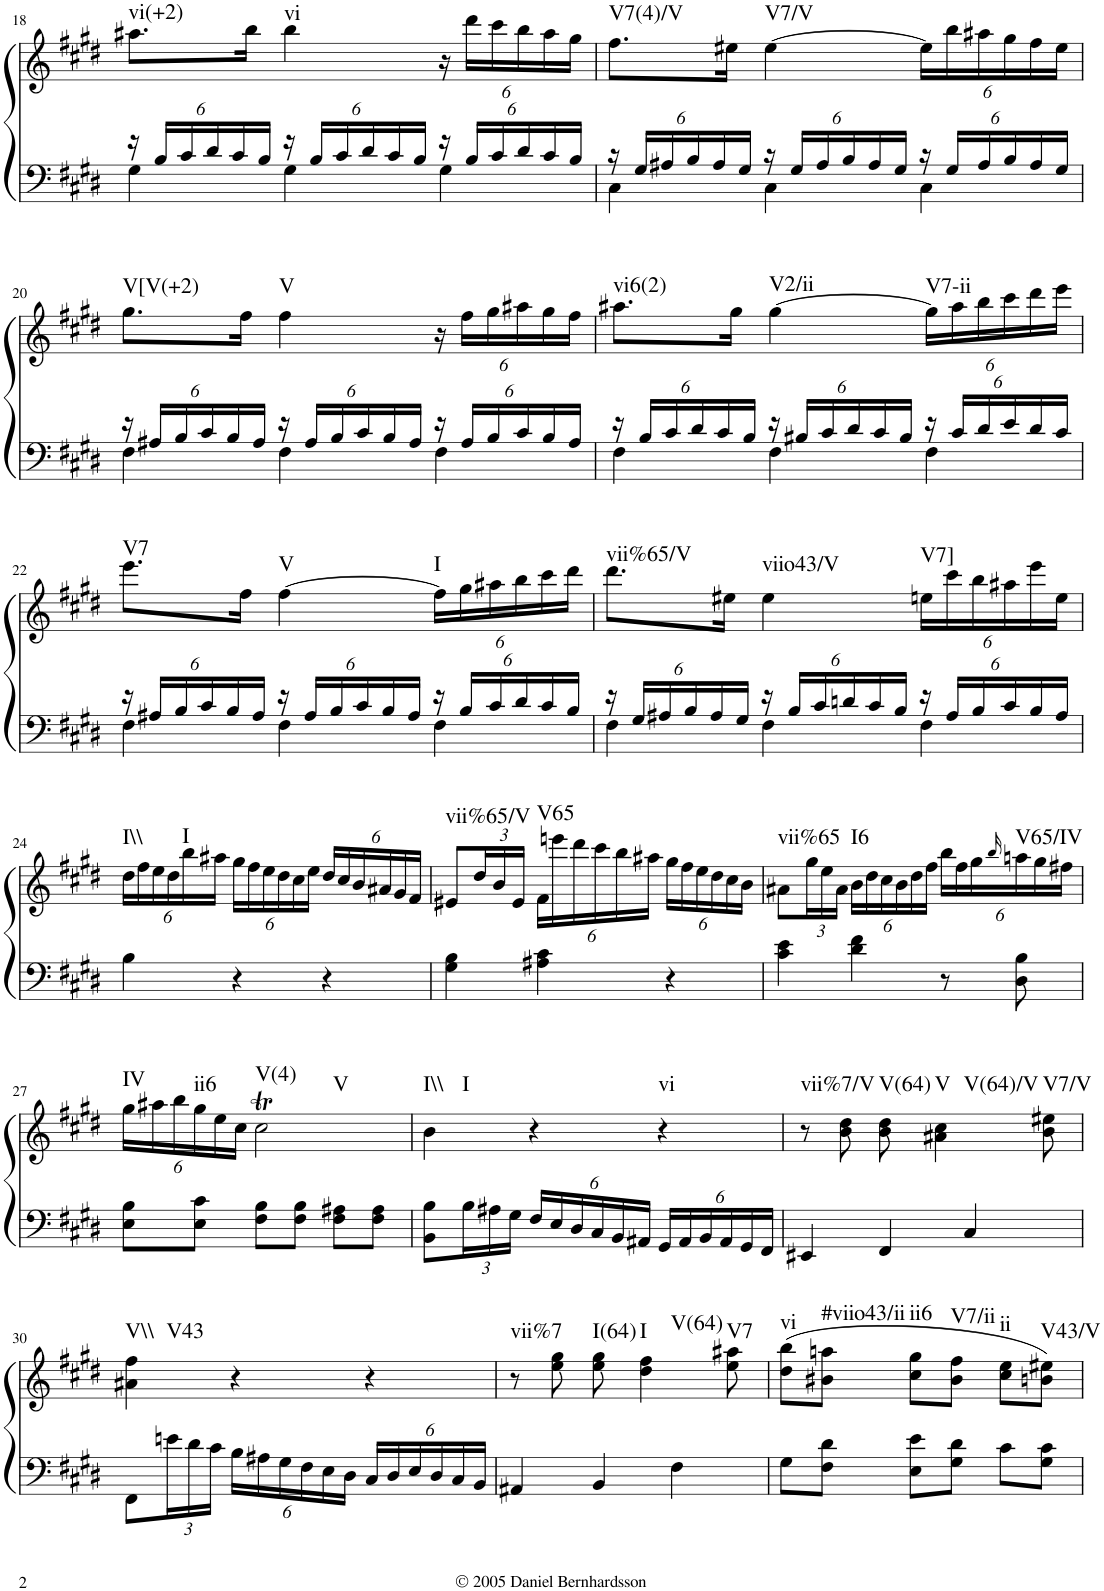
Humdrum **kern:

**kern	**kern	**harte
*part1	*part1	*part1
*staff2	*staff1	*
*I"Piano	*	*
*I'Pno.	*	*
!!LO:PB:g=z
*clefF4	*clefG2	*
*k[f#c#g#d#]	*k[f#c#g#d#]	*
*E:	*E:	*
*M3/4	*M3/4	*
*Xbrackettup	*	*
=18	=18	=18
*^	*	*
!	!	!	!LO:H:kt=vi(+2)
24r	4G#\	8.aa#X\L	N
24B/LL	.	.	.
24c#/	.	.	.
24d#/	.	.	.
24c#/	.	.	.
.	.	16bb\Jk	.
24B/JJ	.	.	.
!	!	!	!LO:H:kt=vi
24r	4G#\	4bb\	N
24B/LL	.	.	.
24c#/	.	.	.
24d#/	.	.	.
24c#/	.	.	.
24B/JJ	.	.	.
*	*	*Xbrackettup	*
24r	4G#\	24r	.
24B/LL	.	24ddd#\LL	.
24c#/	.	24ccc#\	.
24d#/	.	24bb\	.
24c#/	.	24aa#\	.
24B/JJ	.	24gg#\JJ	.
=19	=19	=19	=19
!	!	!	!LO:H:kt=V7(4)/V
24r	4C#\	8.ff#\L	N
24G#/LL	.	.	.
24A#X/	.	.	.
24B/	.	.	.
24A#/	.	.	.
.	.	16ee#X\Jk	.
24G#/JJ	.	.	.
!	!	!	!LO:H:kt=V7/V
24r	4C#\	[>4ee#\	N
24G#/LL	.	.	.
24A#/	.	.	.
24B/	.	.	.
24A#/	.	.	.
24G#/JJ	.	.	.
24r	4C#\	24ee#\LL]	.
24G#/LL	.	24bb\	.
24A#/	.	24aa#X\	.
24B/	.	24gg#\	.
24A#/	.	24ff#\	.
24G#/JJ	.	24ee#\JJ	.
!!LO:LB:g=z
=20	=20	=20	=20
!	!	!	!LO:H:kt=V[V(+2)
24r	4F#\	8.gg#\L	N
24A#X/LL	.	.	.
24B/	.	.	.
24c#/	.	.	.
24B/	.	.	.
.	.	16ff#\Jk	.
24A#/JJ	.	.	.
!	!	!	!LO:H:kt=V
24r	4F#\	4ff#\	N
24A#/LL	.	.	.
24B/	.	.	.
24c#/	.	.	.
24B/	.	.	.
24A#/JJ	.	.	.
24r	4F#\	24r	.
24A#/LL	.	24ff#\LL	.
24B/	.	24gg#\	.
24c#/	.	24aa#X\	.
24B/	.	24gg#\	.
24A#/JJ	.	24ff#\JJ	.
=21	=21	=21	=21
!	!	!	!LO:H:kt=vi6(2)
24r	4F#\	8.aa#X\L	N
24B/LL	.	.	.
24c#/	.	.	.
24d#/	.	.	.
24c#/	.	.	.
.	.	16gg#\Jk	.
24B/JJ	.	.	.
!	!	!	!LO:H:kt=V2/ii
24r	4F#\	[>4gg#\	N
24B#X/LL	.	.	.
24c#/	.	.	.
24d#/	.	.	.
24c#/	.	.	.
24B#/JJ	.	.	.
!	!	!	!LO:H:kt=V7-ii
24r	4F#\	24gg#\LL]	N
24c#/LL	.	24aa#\	.
24d#/	.	24bb\	.
24e/	.	24ccc#\	.
24d#/	.	24ddd#\	.
24c#/JJ	.	24eee\JJ	.
!!LO:LB:g=z
=22	=22	=22	=22
!	!	!	!LO:H:kt=V7
24r	4F#\	8.eee\L	N
24A#X/LL	.	.	.
24B/	.	.	.
24c#/	.	.	.
24B/	.	.	.
.	.	16ff#\Jk	.
24A#/JJ	.	.	.
!	!	!	!LO:H:kt=V
24r	4F#\	[>4ff#\	N
24A#/LL	.	.	.
24B/	.	.	.
24c#/	.	.	.
24B/	.	.	.
24A#/JJ	.	.	.
!	!	!	!LO:H:kt=I
24r	4F#\	24ff#\LL]	N
24B/LL	.	24gg#\	.
24c#/	.	24aa#X\	.
24d#/	.	24bb\	.
24c#/	.	24ccc#\	.
24B/JJ	.	24ddd#\JJ	.
=23	=23	=23	=23
!	!	!	!LO:H:kt=vii%65/V
24r	4F#\	8.ddd#\L	N
24G#/LL	.	.	.
24A#X/	.	.	.
24B/	.	.	.
24A#/	.	.	.
.	.	16ee#X\Jk	.
24G#/JJ	.	.	.
!	!	!	!LO:H:kt=viio43/V
24r	4F#\	4ee#\	N
24B/LL	.	.	.
24c#/	.	.	.
24dn/	.	.	.
24c#/	.	.	.
24B/JJ	.	.	.
!	!	!	!LO:H:kt=V7]
24r	4F#\	24een\LL	N
24A#/LL	.	24ccc#\	.
24B/	.	24bb\	.
24c#/	.	24aa#X\	.
24B/	.	24eee\	.
24A#/JJ	.	24ee\JJ	.
*v	*v	*	*
!!LO:LB:g=z
=24	=24	=24
!	!	!LO:H:kt=I\\
4B\	24dd#\LL	N
.	24ff#\	.
.	24ee\	.
.	24dd#\	.
!	!	!LO:H:kt=I
.	24bb\	N
.	24aa#X\JJ	.
4r	24gg#\LL	.
.	24ff#\	.
.	24ee\	.
.	24dd#\	.
.	24cc#\	.
.	24ee\JJ	.
4r	24dd#/LL	.
.	24cc#/	.
.	24b/	.
.	24a#X/	.
.	24g#/	.
.	24f#/JJ	.
=25	=25	=25
!	!	!LO:H:kt=vii%65/V
4G#\ 4B\	8e#X/L	N
.	24dd#/L	.
.	24b/	.
.	24e#/JJ	.
!	!	!LO:H:kt=V65
4A#X\ 4c#\	24f#\LL	N
.	24eeen\	.
.	24ddd#\	.
.	24ccc#\	.
.	24bb\	.
.	24aa#X\JJ	.
4r	24gg#\LL	.
.	24ff#\	.
.	24ee\	.
.	24dd#\	.
.	24cc#\	.
.	24b\JJ	.
=26	=26	=26
!	!	!LO:H:kt=vii%65
4c#\ 4e\	8a#X\L	N
.	24gg#\L	.
.	24ee\	.
.	24a#\JJ	.
!	!	!LO:H:kt=I6
4d#\ 4f#\	24b\LL	N
.	24dd#\	.
.	24cc#\	.
.	24b\	.
.	24dd#\	.
.	24ff#\JJ	.
8r	24bb\LL	.
.	24ff#\	.
.	24gg#\	.
.	16qbb/	.
!	!	!LO:H:kt=V65/IV
8D#\ 8B\	24aan\	N
.	24gg#\	.
.	24ff#X\JJ	.
!!LO:LB:g=z
=27	=27	=27
!	!	!LO:H:kt=IV
8E\ 8B\L	24gg#\LL	N
.	24aa#X\	.
.	24bb\	.
!	!	!LO:H:kt=ii6
8E\ 8c#\J	24gg#\	N
.	24ee\	.
.	24cc#\JJ	.
!	!	!LO:H:n=1:kt=V(4)
!	!	!LO:H:n=2:kt=V
8F#\ 8B\L	2cc#T\	N N
8F#\ 8B\J	.	.
8F#\ 8A#X\L	.	.
8F#\ 8A#\J	.	.
=28	=28	=28
!	!	!LO:H:n=1:kt=I\\
!	!	!LO:H:n=2:kt=I
8BB\ 8B\L	4b\	N N
24B\L	.	.
24A#X\	.	.
24G#\JJ	.	.
24F#/LL	4r	.
24E/	.	.
24D#/	.	.
24C#/	.	.
24BB/	.	.
24AA#X/JJ	.	.
!	!	!LO:H:kt=vi
24GG#/LL	4r	N
24AA#/	.	.
24BB/	.	.
24AA#/	.	.
24GG#/	.	.
24FF#/JJ	.	.
=29	=29	=29
!	!	!LO:H:kt=vii%7/V
4EE#X/	8r	N
.	8b\ 8dd#\	.
!	!	!LO:H:kt=V(64)
4FF#/	8b\ 8dd#\	N
!	!	!LO:H:n=1:kt=V
!	!	!LO:H:n=2:kt=V(64)/V
.	4a#X\ 4cc#\	N N
4C#/	.	.
!	!	!LO:H:kt=V7/V
.	8b\ 8ee#X\	N
!!LO:LB:g=z
=30	=30	=30
!	!	!LO:H:n=1:kt=V\\
!	!	!LO:H:n=2:kt=V43
8FF#\L	4a#X\ 4ff#\	N N
24en\L	.	.
24d#\	.	.
24c#\JJ	.	.
24B\LL	4r	.
24A#X\	.	.
24G#\	.	.
24F#\	.	.
24E\	.	.
24D#\JJ	.	.
24C#/LL	4r	.
24D#/	.	.
24E/	.	.
24D#/	.	.
24C#/	.	.
24BB/JJ	.	.
=31	=31	=31
!	!	!LO:H:kt=vii%7
4AA#X/	8r	N
.	8ee\ 8gg#\	.
!	!	!LO:H:kt=I(64)
4BB/	8ee\ 8gg#\	N
!	!	!LO:H:n=1:kt=I
!	!	!LO:H:n=2:kt=V(64)
.	4dd#\ 4ff#\	N N
4F#\	.	.
!	!	!LO:H:kt=V7
.	8ee\ 8aa#X\	N
=32	=32	=32
!	!	!LO:H:kt=vi
8G#\L	(8dd#\ 8bb\L	N
!	!	!LO:H:kt=#viio43/ii
8F#\ 8d#\J	8b#X\ 8aan\J	N
!	!	!LO:H:kt=ii6
8E\ 8e\L	8cc#\ 8gg#\L	N
!	!	!LO:H:kt=V7/ii
8G#\ 8d#\J	8b#\ 8ff#\J	N
!	!	!LO:H:kt=ii
8c#\L	8cc#\ 8ee\L	N
!	!	!LO:H:kt=V43/V
8G#\ 8c#\J	8bn\ 8ee#X\J)	N
=	=	=
*-	*-	*-
